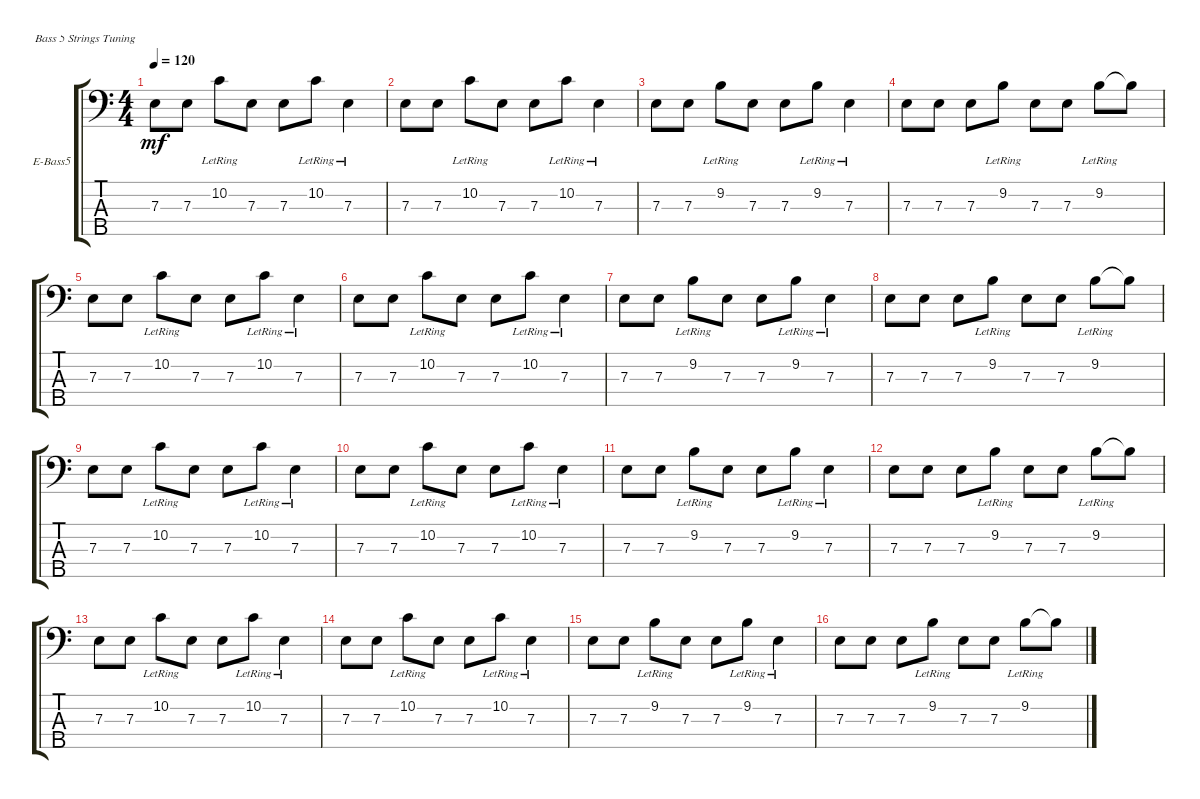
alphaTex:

\defaultSystemsLayout 4
\bracketExtendMode groupsimilarinstruments
\firstSystemTrackNameOrientation horizontal
\otherSystemsTrackNameOrientation horizontal
\track ("Electric Bass" "E-Bass5") {instrument electricbassfinger}
\staff {score tabs}
\tuning (G2 D2 A1 E1 B0)
\ts (4 4)
\tempo 120
\clef f4
\ks c
7.3.8{dy mf instrument electricbassfinger} 7.3.8 10.2{lr}.8 7.3.8 7.3.8 10.2{lr}.8 7.3{lr}.4 |
7.3.8 7.3.8 10.2{lr}.8 7.3.8 7.3.8 10.2{lr}.8 7.3{lr}.4 |
7.3.8 7.3.8 9.2{lr}.8 7.3.8 7.3.8 9.2{lr}.8 7.3{lr}.4 |
7.3.8 7.3.8 7.3.8 9.2{lr}.8 7.3.8 7.3.8 9.2{lr}.8 9.2{t}.8 |
7.3.8 7.3.8 10.2{lr}.8 7.3.8 7.3.8 10.2{lr}.8 7.3{lr}.4 |
7.3.8 7.3.8 10.2{lr}.8 7.3.8 7.3.8 10.2{lr}.8 7.3{lr}.4 |
7.3.8 7.3.8 9.2{lr}.8 7.3.8 7.3.8 9.2{lr}.8 7.3{lr}.4 |
7.3.8 7.3.8 7.3.8 9.2{lr}.8 7.3.8 7.3.8 9.2{lr}.8 9.2{t}.8 |
7.3.8 7.3.8 10.2{lr}.8 7.3.8 7.3.8 10.2{lr}.8 7.3{lr}.4 |
7.3.8 7.3.8 10.2{lr}.8 7.3.8 7.3.8 10.2{lr}.8 7.3{lr}.4 |
7.3.8 7.3.8 9.2{lr}.8 7.3.8 7.3.8 9.2{lr}.8 7.3{lr}.4 |
7.3.8 7.3.8 7.3.8 9.2{lr}.8 7.3.8 7.3.8 9.2{lr}.8 9.2{t}.8 |
7.3.8 7.3.8 10.2{lr}.8 7.3.8 7.3.8 10.2{lr}.8 7.3{lr}.4 |
7.3.8 7.3.8 10.2{lr}.8 7.3.8 7.3.8 10.2{lr}.8 7.3{lr}.4 |
7.3.8 7.3.8 9.2{lr}.8 7.3.8 7.3.8 9.2{lr}.8 7.3{lr}.4 |
7.3.8 7.3.8 7.3.8 9.2{lr}.8 7.3.8 7.3.8 9.2{lr}.8 9.2{t}.8
